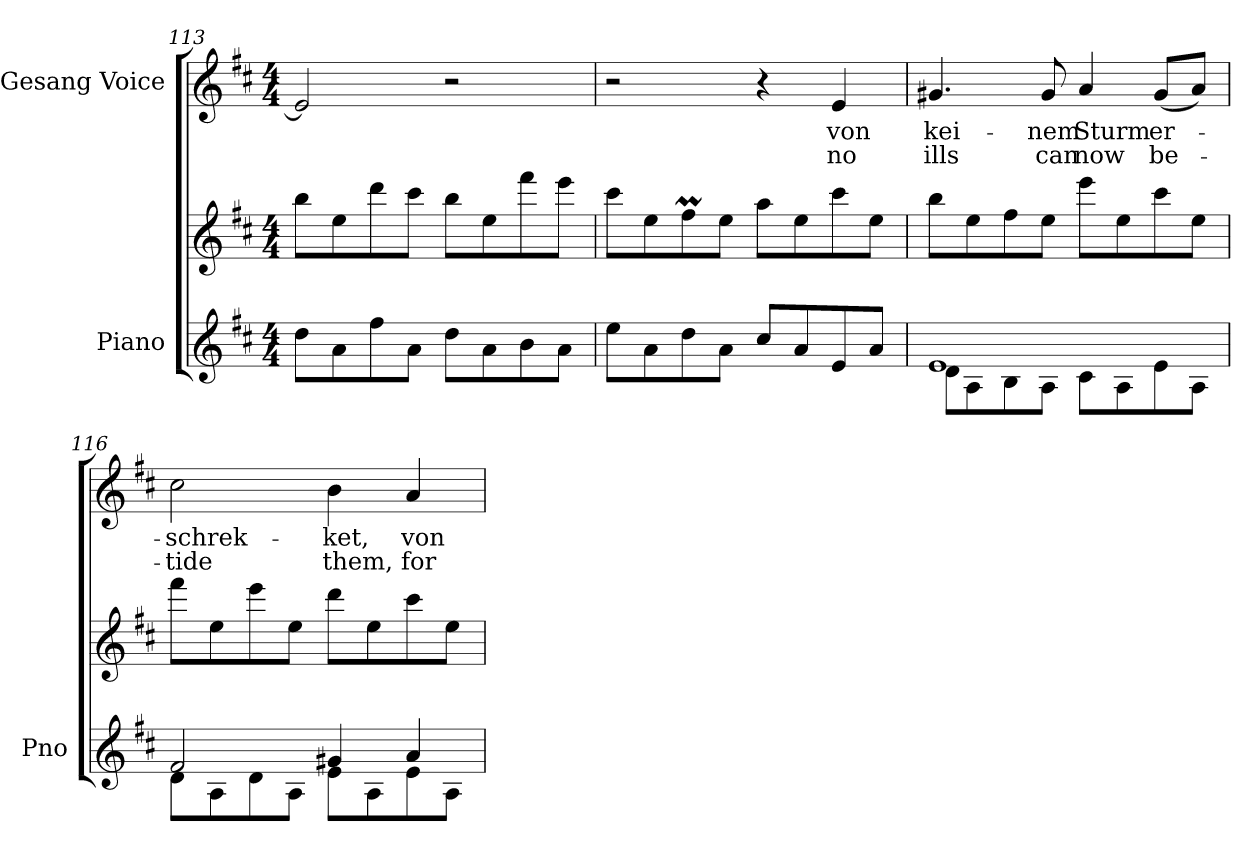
**kern	**kern	**kern	**text	**text
*part2	*part2	*part1	*part1	*part1
*staff3	*staff2	*staff1	*staff1	*staff1
*I"Piano	*	*I"Gesang Voice	*	*
*I'Pno	*	*	*	*
*clefG2	*clefG2	*clefG2	*	*
*k[f#c#]	*k[f#c#]	*k[f#c#]	*	*
*M4/4	*M4/4	*M4/4	*	*
=113	=113	=113	=113	=113
8dd\L	8bb\L	2e/]	.	.
8a\	8ee\	.	.	.
8ff#\	8ddd\	.	.	.
8a\J	8ccc#\J	.	.	.
8dd\L	8bb\L	2r	.	.
8a\	8ee\	.	.	.
8b\	8fff#\	.	.	.
8a\J	8eee\J	.	.	.
=114	=114	=114	=114	=114
8ee\L	8ccc#\L	2r	.	.
8a\	8ee\	.	.	.
8dd\	8ff#m\	.	.	.
8a\J	8ee\J	.	.	.
8cc#/L	8aa\L	4r	.	.
8a/	8ee\	.	.	.
8e/	8ccc#\	4e/	von	no
8a/J	8ee\J	.	.	.
=115	=115	=115	=115	=115
*^	*	*	*	*
1e	8d\L	8bb\L	4.g#X/	kei-	ills
.	8A\	8ee\	.	.	.
.	8B\	8ff#\	.	.	.
.	8A\J	8ee\J	8g#/	-nem	can
.	8c#\L	8eee\L	4a/	Sturm	now
.	8A\	8ee\	.	.	.
.	8e\	8ccc#\	(8g#/L	er-	be-
.	8A\J	8ee\J	8a/J)	.	.
=116	=116	=116	=116	=116	=116
2f#/	8d\L	8fff#\L	2cc#\	-schrek-	-tide
.	8A\	8ee\	.	.	.
.	8d\	8eee\	.	.	.
.	8A\J	8ee\J	.	.	.
4g#X/	8e\L	8ddd\L	4b\	-ket,	them,
.	8A\	8ee\	.	.	.
4a/	8e\	8ccc#\	4a/	von	for
.	8A\J	8ee\J	.	.	.
*v	*v	*	*	*	*
=	=	=	=	=
*-	*-	*-	*-	*-
